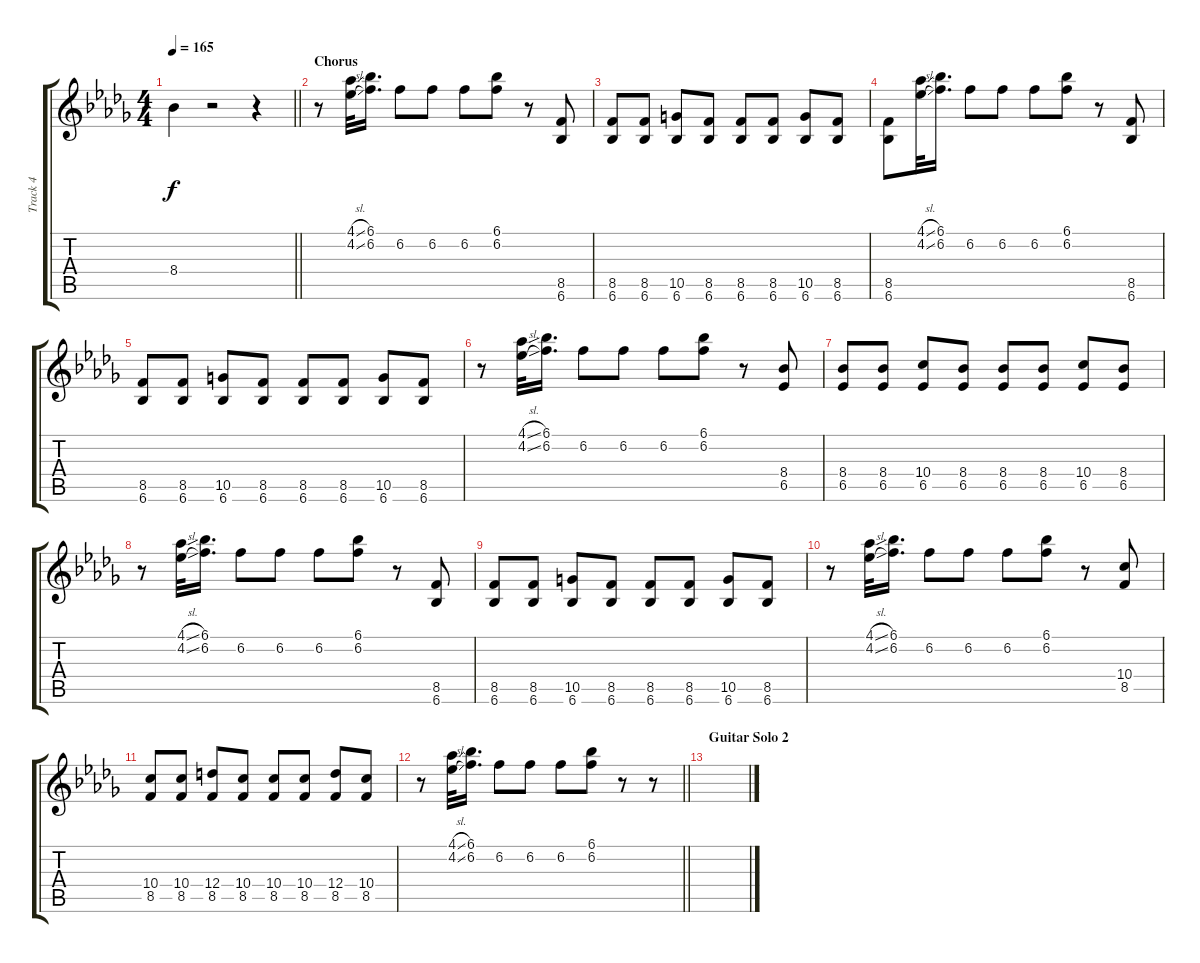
\track ("Track 4" "Track 4") {instrument overdrivenguitar}
\staff {score tabs}
\tuning (E4 B3 G3 D3 A2 E2) {hide}
\ts (4 4)
\tempo 165
\clef g2
\barLineRight lightlight
\ks bbminor
8.4{t}.4{dy f} r.2 r.4 |
\section ("" "Chorus")
r.8 (4.1{sl} 4.2{sl}).32 (6.1 6.2).16{d} 6.2.8 6.2.8 6.2.8 (6.1 6.2).8 r.8 (8.5 6.6).8 |
(8.5 6.6).8 (8.5 6.6).8 (10.5 6.6).8 (8.5 6.6).8 (8.5 6.6).8 (8.5 6.6).8 (10.5 6.6).8 (8.5 6.6).8 |
(8.5 6.6).8 (4.1{sl} 4.2{sl}).32 (6.1 6.2).16{d} 6.2.8 6.2.8 6.2.8 (6.1 6.2).8 r.8 (8.5 6.6).8 |
(8.5 6.6).8 (8.5 6.6).8 (10.5 6.6).8 (8.5 6.6).8 (8.5 6.6).8 (8.5 6.6).8 (10.5 6.6).8 (8.5 6.6).8 |
r.8 (4.1{sl} 4.2{sl}).32 (6.1 6.2).16{d} 6.2.8 6.2.8 6.2.8 (6.1 6.2).8 r.8 (8.4 6.5).8 |
(8.4 6.5).8 (8.4 6.5).8 (10.4 6.5).8 (8.4 6.5).8 (8.4 6.5).8 (8.4 6.5).8 (10.4 6.5).8 (8.4 6.5).8 |
r.8 (4.1{sl} 4.2{sl}).32 (6.1 6.2).16{d} 6.2.8 6.2.8 6.2.8 (6.1 6.2).8 r.8 (8.5 6.6).8 |
(8.5 6.6).8 (8.5 6.6).8 (10.5 6.6).8 (8.5 6.6).8 (8.5 6.6).8 (8.5 6.6).8 (10.5 6.6).8 (8.5 6.6).8 |
r.8 (4.1{sl} 4.2{sl}).32 (6.1 6.2).16{d} 6.2.8 6.2.8 6.2.8 (6.1 6.2).8 r.8 (10.4 8.5).8 |
(10.4 8.5).8 (10.4 8.5).8 (12.4 8.5).8 (10.4 8.5).8 (10.4 8.5).8 (10.4 8.5).8 (12.4 8.5).8 (10.4 8.5).8 |
\barLineRight lightlight
r.8 (4.1{sl} 4.2{sl}).32 (6.1 6.2).16{d} 6.2.8 6.2.8 6.2.8 (6.1 6.2).8 r.8 r.8 |
\section ("" "Guitar Solo 2")
